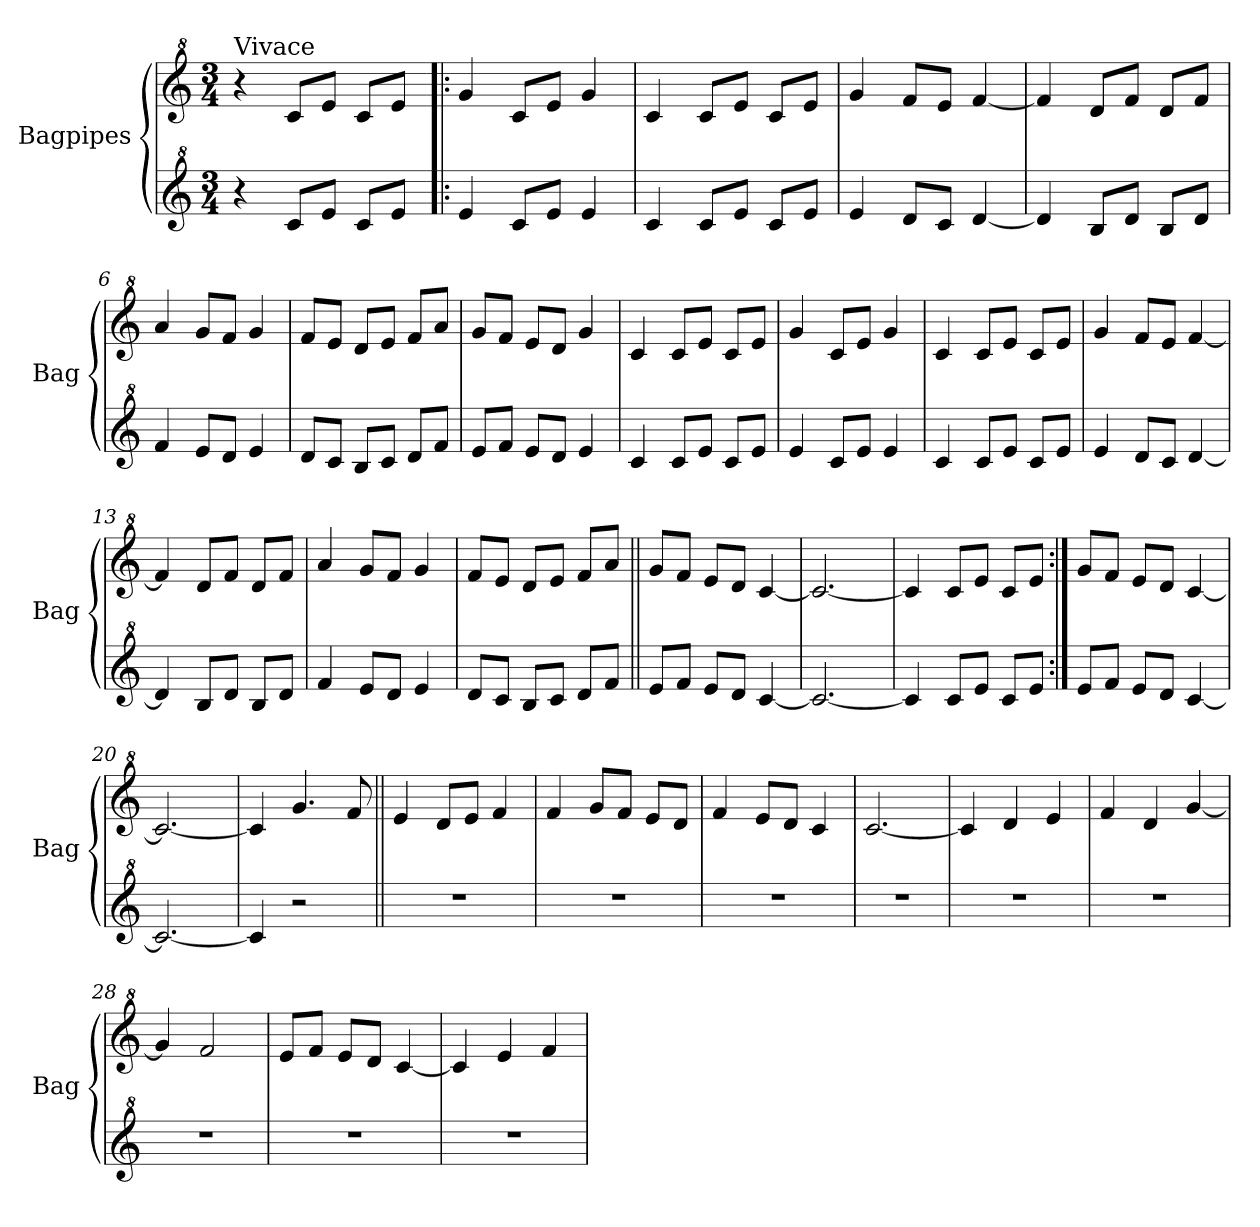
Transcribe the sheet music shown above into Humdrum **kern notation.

**kern	**kern
*part2	*part1
*staff2	*staff1
*I"Bagpipes	*I"Bagpipes
*I'Bag	*I'Bag
*clefG^2	*clefG^2
*k[]	*k[]
*C:	*C:
*M3/4	*M3/4
=1	=1
!	!LO:TX:a:t=Vivace
4r	4r
8cc/L	8cc/L
8ee/J	8ee/J
8cc/L	8cc/L
8ee/J	8ee/J
=2!|:	=2!|:
4ee/	4gg/
8cc/L	8cc/L
8ee/J	8ee/J
4ee/	4gg/
=3	=3
4cc/	4cc/
8cc/L	8cc/L
8ee/J	8ee/J
8cc/L	8cc/L
8ee/J	8ee/J
=4	=4
4ee/	4gg/
8dd/L	8ff/L
8cc/J	8ee/J
[4dd/	[4ff/
=5	=5
4dd/]	4ff/]
8b/L	8dd/L
8dd/J	8ff/J
8b/L	8dd/L
8dd/J	8ff/J
=6	=6
4ff/	4aa/
8ee/L	8gg/L
8dd/J	8ff/J
4ee/	4gg/
=7	=7
8dd/L	8ff/L
8cc/J	8ee/J
8b/L	8dd/L
8cc/J	8ee/J
8dd/L	8ff/L
8ff/J	8aa/J
=8	=8
8ee/L	8gg/L
8ff/J	8ff/J
8ee/L	8ee/L
8dd/J	8dd/J
4ee/	4gg/
!!LO:LB:g=z
=9	=9
4cc/	4cc/
8cc/L	8cc/L
8ee/J	8ee/J
8cc/L	8cc/L
8ee/J	8ee/J
=10	=10
4ee/	4gg/
8cc/L	8cc/L
8ee/J	8ee/J
4ee/	4gg/
=11	=11
4cc/	4cc/
8cc/L	8cc/L
8ee/J	8ee/J
8cc/L	8cc/L
8ee/J	8ee/J
=12	=12
4ee/	4gg/
8dd/L	8ff/L
8cc/J	8ee/J
[4dd/	[4ff/
=13	=13
4dd/]	4ff/]
8b/L	8dd/L
8dd/J	8ff/J
8b/L	8dd/L
8dd/J	8ff/J
=14	=14
4ff/	4aa/
8ee/L	8gg/L
8dd/J	8ff/J
4ee/	4gg/
=15	=15
8dd/L	8ff/L
8cc/J	8ee/J
8b/L	8dd/L
8cc/J	8ee/J
8dd/L	8ff/L
8ff/J	8aa/J
=16||	=16||
8ee/L	8gg/L
8ff/J	8ff/J
8ee/L	8ee/L
8dd/J	8dd/J
[4cc/	[4cc/
=17	=17
2.cc/_	2.cc/_
!!LO:LB:g=z
=18	=18
4cc/]	4cc/]
8cc/L	8cc/L
8ee/J	8ee/J
8cc/L	8cc/L
8ee/J	8ee/J
=19:|!	=19:|!
8ee/L	8gg/L
8ff/J	8ff/J
8ee/L	8ee/L
8dd/J	8dd/J
[4cc/	[4cc/
=20	=20
2.cc/_	2.cc/_
=21	=21
4cc/]	4cc/]
2r	4.gg/
.	8ff/
=22||	=22||
2.r	4ee/
.	8dd/L
.	8ee/J
.	4ff/
=23	=23
2.r	4ff/
.	8gg/L
.	8ff/J
.	8ee/L
.	8dd/J
=24	=24
2.r	4ff/
.	8ee/L
.	8dd/J
.	4cc/
=25	=25
2.r	[2.cc/
=26	=26
2.r	4cc/]
.	4dd/
.	4ee/
=27	=27
2.r	4ff/
.	4dd/
.	[4gg/
=28	=28
2.r	4gg/]
.	2ff/
!!LO:LB:g=z
=29	=29
2.r	8ee/L
.	8ff/J
.	8ee/L
.	8dd/J
.	[4cc/
=30	=30
2.r	4cc/]
.	4ee/
.	4ff/
=	=
*-	*-
